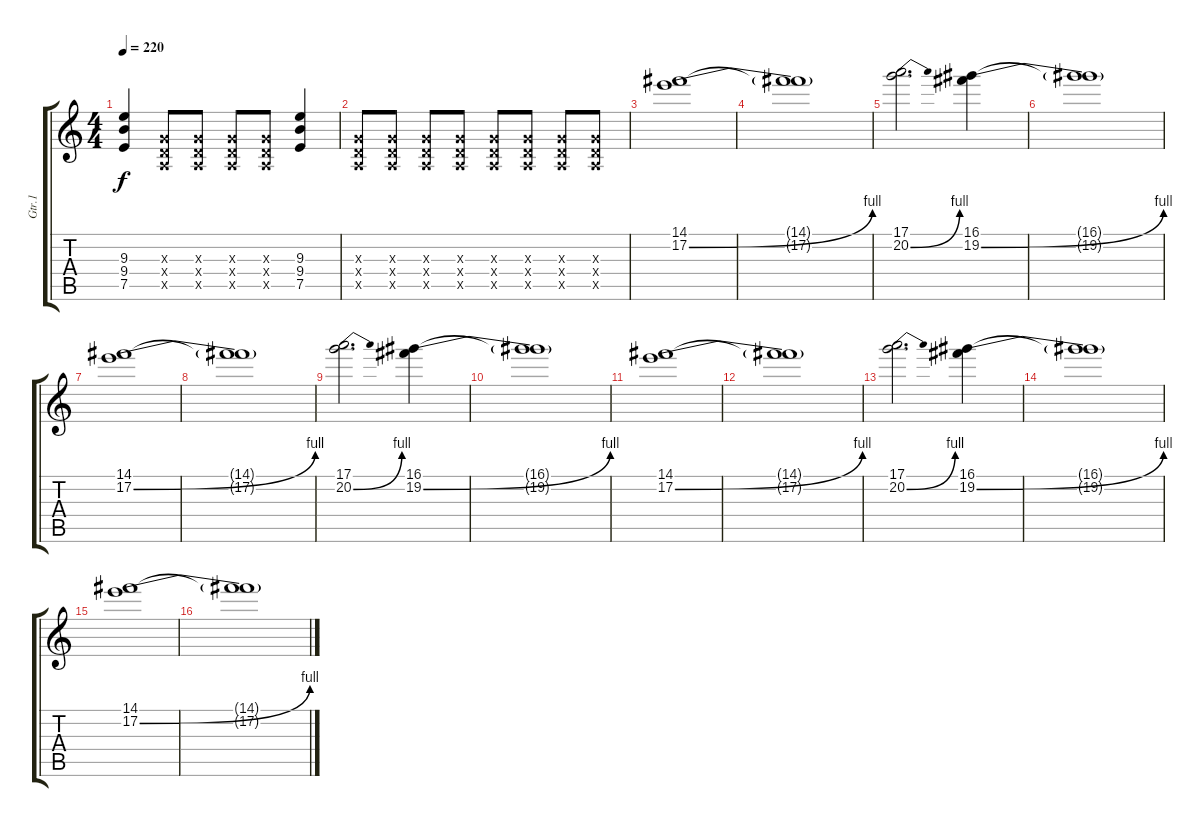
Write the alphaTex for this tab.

\track ("Gtr.1" "Gtr.1") {instrument overdrivenguitar}
\staff {score tabs}
\tuning (E4 B3 G3 D3 A2 E2) {hide}
\ts (4 4)
\tempo 220
\clef g2
\ks c
(9.3 9.4 7.5).4{dy f} (0.3{x} 0.4{x} 0.5{x}).8 (0.3{x} 0.4{x} 0.5{x}).8 (0.3{x} 0.4{x} 0.5{x}).8 (0.3{x} 0.4{x} 0.5{x}).8 (9.3 9.4 7.5).4 |
(0.3{x} 0.4{x} 0.5{x}).8 (0.3{x} 0.4{x} 0.5{x}).8 (0.3{x} 0.4{x} 0.5{x}).8 (0.3{x} 0.4{x} 0.5{x}).8 (0.3{x} 0.4{x} 0.5{x}).8 (0.3{x} 0.4{x} 0.5{x}).8 (0.3{x} 0.4{x} 0.5{x}).8 (0.3{x} 0.4{x} 0.5{x}).8 |
(14.1 17.2{be (bend 0 0 60 4)}).1 |
(14.1{t} 17.2{t}).1 |
(17.1 20.2{be (bend 0 0 60 4)}).2{d} (16.1 19.2{be (bend 0 0 60 4)}).4 |
(16.1{t} 19.2{t}).1 |
(14.1 17.2{be (bend 0 0 60 4)}).1 |
(14.1{t} 17.2{t}).1 |
(17.1 20.2{be (bend 0 0 60 4)}).2{d} (16.1 19.2{be (bend 0 0 60 4)}).4 |
(16.1{t} 19.2{t}).1 |
(14.1 17.2{be (bend 0 0 60 4)}).1 |
(14.1{t} 17.2{t}).1 |
(17.1 20.2{be (bend 0 0 60 4)}).2{d} (16.1 19.2{be (bend 0 0 60 4)}).4 |
(16.1{t} 19.2{t}).1 |
(14.1 17.2{be (bend 0 0 60 4)}).1 |
(14.1{t} 17.2{t}).1
